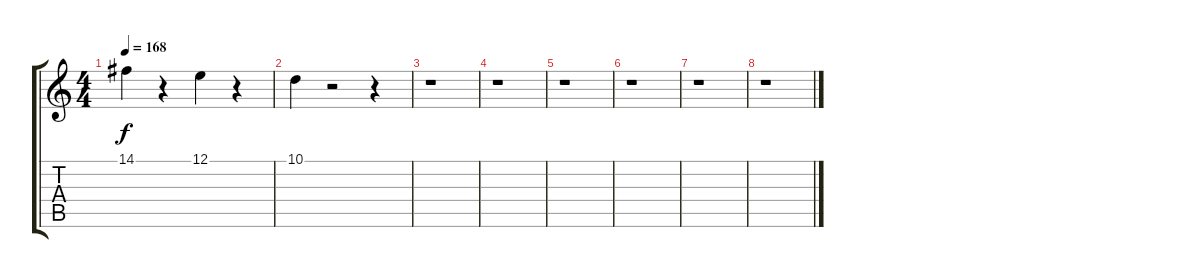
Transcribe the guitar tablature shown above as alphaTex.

\track "" {instrument clarinet}
\staff {score tabs}
\tuning (E4 B3 G3 D3 A2 E2) {hide}
\ts (4 4)
\tempo 168
\clef g2
\ks c
14.1.4{dy f} r.4 12.1.4 r.4 |
10.1.4 r.2 r.4 |
r.1 |
r.1 |
r.1 |
r.1 |
r.1 |
r.1
